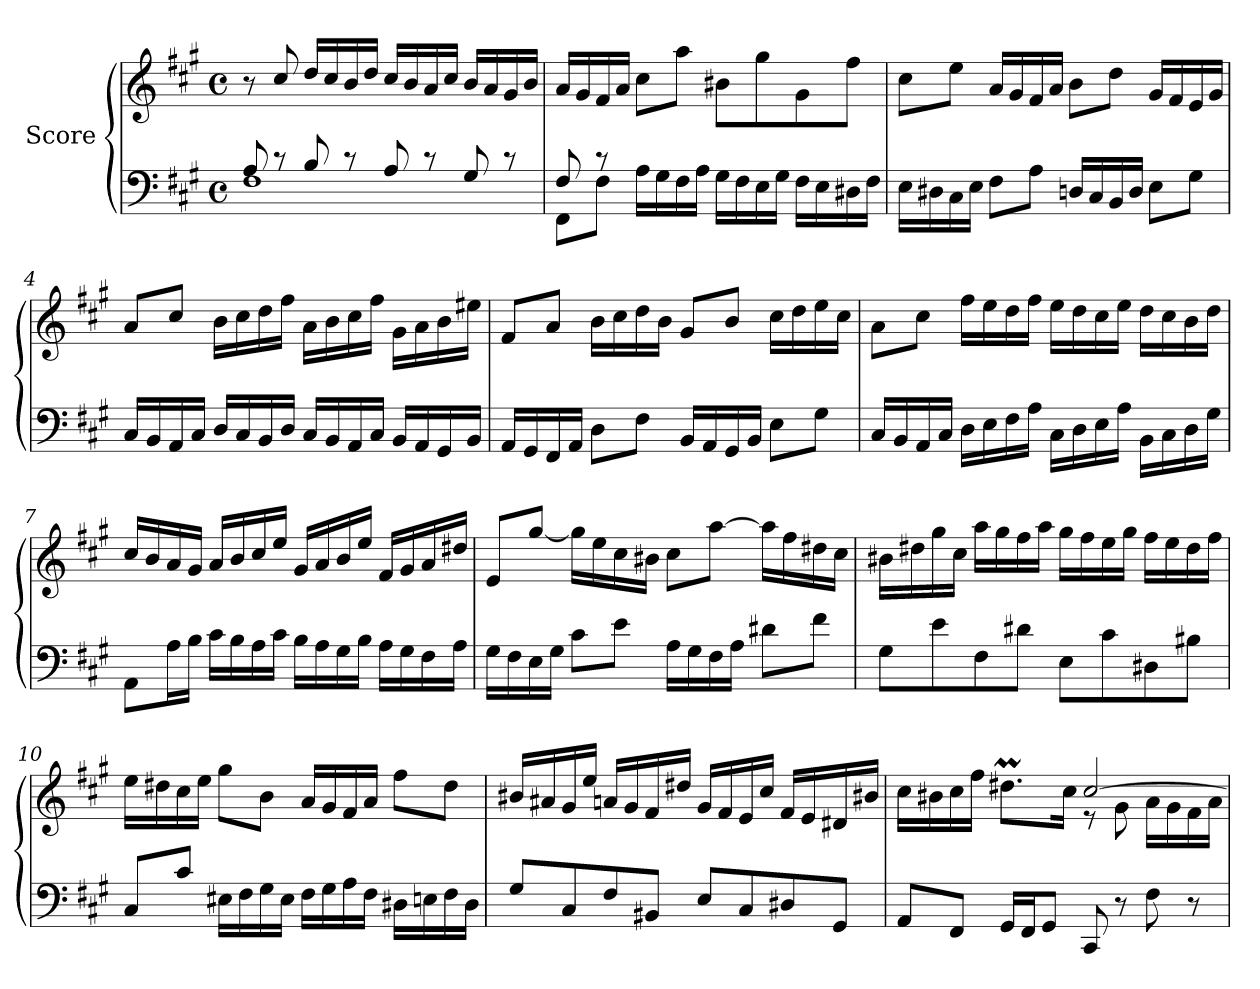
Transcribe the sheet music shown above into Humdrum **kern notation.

**kern	**kern
*part1	*part1
*staff2	*staff1
*I"Score	*
*clefF4	*clefG2
*k[f#c#g#]	*k[f#c#g#]
*M4/4	*M4/4
*met(c)	*met(c)
=1	=1
*^	*
8A/	1F#	8r
8r	.	8cc#/
8B/	.	16dd/LL
.	.	16cc#/
8r	.	16b/
.	.	16dd/JJ
8A/	.	16cc#/LL
.	.	16b/
8r	.	16a/
.	.	16cc#/JJ
8G#/	.	16b/LL
.	.	16a/
8r	.	16g#/
.	.	16b/JJ
=2	=2	=2
8F#/	8FF#\L	16a/LL
.	.	16g#/
8r	8F#\J	16f#/
.	.	16a/JJ
16A\LL	2.ryy	8cc#\L
16G#\	.	.
16F#\	.	8aa\J
16A\JJ	.	.
16G#\LL	.	8b#X\L
16F#\	.	.
16E\	.	8gg#\
16G#\JJ	.	.
16F#\LL	.	8g#\
16E\	.	.
16D#X\	.	8ff#\J
16F#\JJ	.	.
*v	*v	*
!!LO:LB:g=z
=3	=3
16E\LL	8cc#\L
16D#X\	.
16C#\	8ee\J
16E\JJ	.
8F#\L	16a/LL
.	16g#/
8A\J	16f#/
.	16a/JJ
16Dn/LL	8b\L
16C#/	.
16BB/	8dd\J
16D/JJ	.
8E\L	16g#/LL
.	16f#/
8G#\J	16e/
.	16g#/JJ
=4	=4
16C#/LL	8a/L
16BB/	.
16AA/	8cc#/J
16C#/JJ	.
16D/LL	16b\LL
16C#/	16cc#\
16BB/	16dd\
16D/JJ	16ff#\JJ
16C#/LL	16a\LL
16BB/	16b\
16AA/	16cc#\
16C#/JJ	16ff#\JJ
16BB/LL	16g#\LL
16AA/	16a\
16GG#/	16b\
16BB/JJ	16ee#X\JJ
!!LO:LB:g=z
=5	=5
16AA/LL	8f#/L
16GG#/	.
16FF#/	8a/J
16AA/JJ	.
8D\L	16b\LL
.	16cc#\
8F#\J	16dd\
.	16b\JJ
16BB/LL	8g#/L
16AA/	.
16GG#/	8b/J
16BB/JJ	.
8E\L	16cc#\LL
.	16dd\
8G#\J	16ee\
.	16cc#\JJ
=6	=6
16C#/LL	8a\L
16BB/	.
16AA/	8cc#\J
16C#/JJ	.
16D\LL	16ff#\LL
16E\	16ee\
16F#\	16dd\
16A\JJ	16ff#\JJ
16C#\LL	16ee\LL
16D\	16dd\
16E\	16cc#\
16A\JJ	16ee\JJ
16BB\LL	16dd\LL
16C#\	16cc#\
16D\	16b\
16G#\JJ	16dd\JJ
!!LO:LB:g=z
=7	=7
8AA\L	16cc#/LL
.	16b/
16A\L	16a/
16B\JJ	16g#/JJ
16c#\LL	16a/LL
16B\	16b/
16A\	16cc#/
16c#\JJ	16ee/JJ
16B\LL	16g#/LL
16A\	16a/
16G#\	16b/
16B\JJ	16ee/JJ
16A\LL	16f#/LL
16G#\	16g#/
16F#\	16a/
16A\JJ	16dd#X/JJ
=8	=8
16G#\LL	8e/L
16F#\	.
16E\	[8gg#/J
16G#\JJ	.
8c#\L	16gg#\LL]
.	16ee\
8e\J	16cc#\
.	16b#X\JJ
16A\LL	8cc#\L
16G#\	.
16F#\	[8aa\J
16A\JJ	.
8d#X\L	16aa\LL]
.	16ff#\
8f#\J	16dd#X\
.	16cc#\JJ
!!LO:PB:g=z
=9	=9
8G#\L	16b#X\LL
.	16dd#X\
8e\	16gg#\
.	16cc#\JJ
8F#\	16aa\LL
.	16gg#\
8d#X\J	16ff#\
.	16aa\JJ
8E\L	16gg#\LL
.	16ff#\
8c#\	16ee\
.	16gg#\JJ
8D#X\	16ff#\LL
.	16ee\
8B#X\J	16dd#\
.	16ff#\JJ
=10	=10
8C#/L	16ee\LL
.	16dd#X\
8c#/J	16cc#\
.	16ee\JJ
16E#X\LL	8gg#\L
16F#\	.
16G#\	8b\J
16E#\JJ	.
16F#\LL	16a/LL
16G#\	16g#/
16A\	16f#/
16F#\JJ	16a/JJ
16D#X\LL	8ff#\L
16En\	.
16F#\	8dd#\J
16D#\JJ	.
!!LO:LB:g=z
=11	=11
8G#/L	16b#X/LL
.	16a#X/
8C#/	16g#/
.	16ee/JJ
8F#/	16an/LL
.	16g#/
8BB#X/J	16f#/
.	16dd#X/JJ
8E/L	16g#/LL
.	16f#/
8C#/	16e/
.	16cc#/JJ
8D#X/	16f#/LL
.	16e/
8GG#/J	16d#X/
.	16b#X/JJ
=12	=12
*	*^
8AA/L	16cc#\LL	2ryy
.	16b#X\	.
8FF#/J	16cc#\	.
.	16ff#\JJ	.
16GG#/LL	8.dd#Xm\L	.
16FF#/J	.	.
8GG#/J	.	.
.	16cc#\Jk	.
8CC#/	[2cc#/	8r
8r	.	8g#\
8F#\	.	16a\LL
.	.	16g#\
8r	.	16f#\
.	.	16a\JJ
*	*v	*v
=	=
*-	*-
